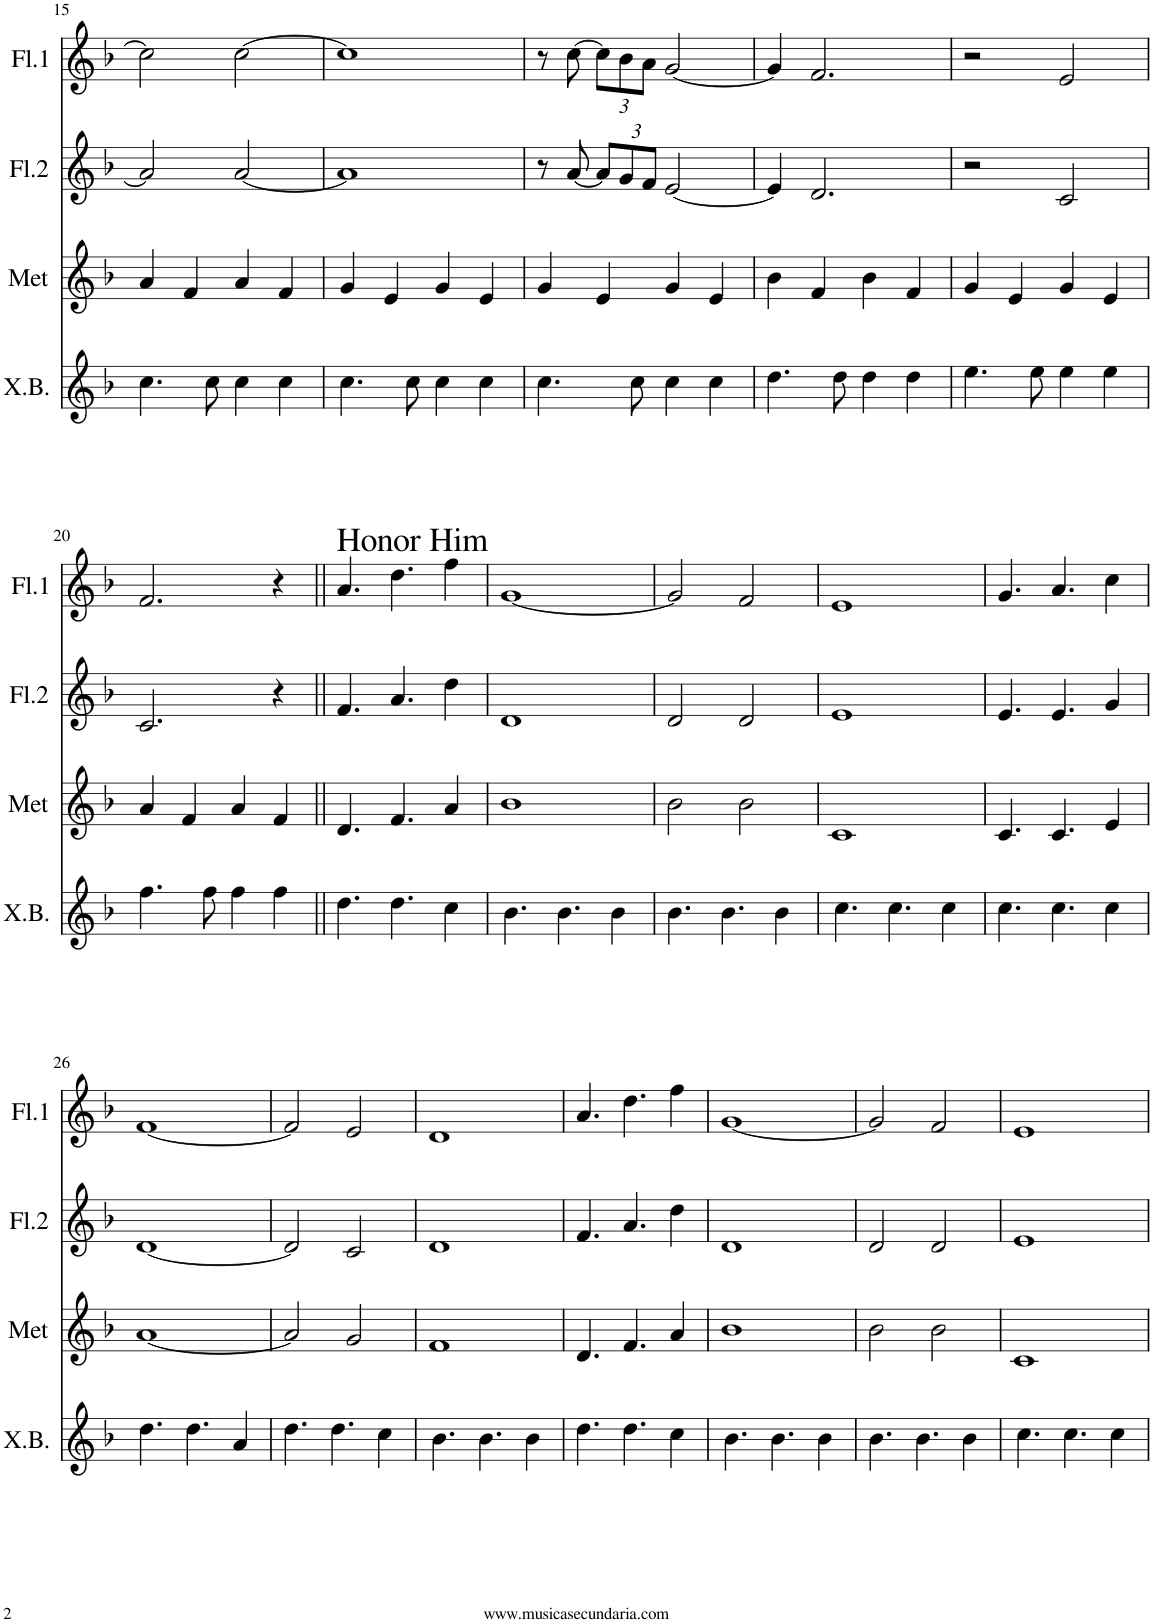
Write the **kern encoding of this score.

**kern	**kern	**kern	**kern
*part4	*part3	*part2	*part1
*staff4	*staff3	*staff2	*staff1
*I"Xil.Bajo	*I"Metalófono	*I"Flauta 2	*I"Flauta 1
*I'X.B.	*I'Met	*I'Fl.2	*I'Fl.1
!!LO:PB:g=z
*clefG2	*clefG2	*clefG2	*clefG2
*k[b-]	*k[b-]	*k[b-]	*k[b-]
*M4/4	*M4/4	*M4/4	*M4/4
=15	=15	=15	=15
4.cc\	4a/	2a/]	2cc\]
.	4f/	.	.
8cc\	.	.	.
4cc\	4a/	[2a/	[2cc\
4cc\	4f/	.	.
=16	=16	=16	=16
4.cc\	4g/	1a]	1cc]
.	4e/	.	.
8cc\	.	.	.
4cc\	4g/	.	.
4cc\	4e/	.	.
=17	=17	=17	=17
4.cc\	4g/	8r	8r
.	.	[8a/	[8cc\
*	*	*Xbrackettup	*Xbrackettup
.	4e/	12a/L]	12cc\L]
.	.	12g/	12b-\
8cc\	.	.	.
.	.	12f/J	12a\J
4cc\	4g/	[2e/	[2g/
4cc\	4e/	.	.
=18	=18	=18	=18
4.dd\	4b-\	4e/]	4g/]
.	4f/	2.d/	2.f/
8dd\	.	.	.
4dd\	4b-\	.	.
4dd\	4f/	.	.
=19	=19	=19	=19
4.ee\	4g/	2r	2r
.	4e/	.	.
8ee\	.	.	.
4ee\	4g/	2c/	2e/
4ee\	4e/	.	.
!!LO:LB:g=z
=20	=20	=20	=20
4.ff\	4a/	2.c/	2.f/
.	4f/	.	.
8ff\	.	.	.
4ff\	4a/	.	.
4ff\	4f/	4r	4r
=21||	=21||	=21||	=21||
!	!	!	!LO:TX:a:t=Honor Him
4.dd\	4.d/	4.f/	4.a/
4.dd\	4.f/	4.a/	4.dd\
4cc\	4a/	4dd\	4ff\
=22	=22	=22	=22
4.b-\	1b-	1d	[1g
4.b-\	.	.	.
4b-\	.	.	.
=23	=23	=23	=23
4.b-\	2b-\	2d/	2g/]
4.b-\	.	.	.
.	2b-\	2d/	2f/
4b-\	.	.	.
=24	=24	=24	=24
4.cc\	1c	1e	1e
4.cc\	.	.	.
4cc\	.	.	.
=25	=25	=25	=25
4.cc\	4.c/	4.e/	4.g/
4.cc\	4.c/	4.e/	4.a/
4cc\	4e/	4g/	4cc\
!!LO:LB:g=z
=26	=26	=26	=26
4.dd\	[1a	[1d	[1f
4.dd\	.	.	.
4a/	.	.	.
=27	=27	=27	=27
4.dd\	2a/]	2d/]	2f/]
4.dd\	.	.	.
.	2g/	2c/	2e/
4cc\	.	.	.
=28	=28	=28	=28
4.b-\	1f	1d	1d
4.b-\	.	.	.
4b-\	.	.	.
=29	=29	=29	=29
4.dd\	4.d/	4.f/	4.a/
4.dd\	4.f/	4.a/	4.dd\
4cc\	4a/	4dd\	4ff\
=30	=30	=30	=30
4.b-\	1b-	1d	[1g
4.b-\	.	.	.
4b-\	.	.	.
=31	=31	=31	=31
4.b-\	2b-\	2d/	2g/]
4.b-\	.	.	.
.	2b-\	2d/	2f/
4b-\	.	.	.
=32	=32	=32	=32
4.cc\	1c	1e	1e
4.cc\	.	.	.
4cc\	.	.	.
=	=	=	=
*-	*-	*-	*-
